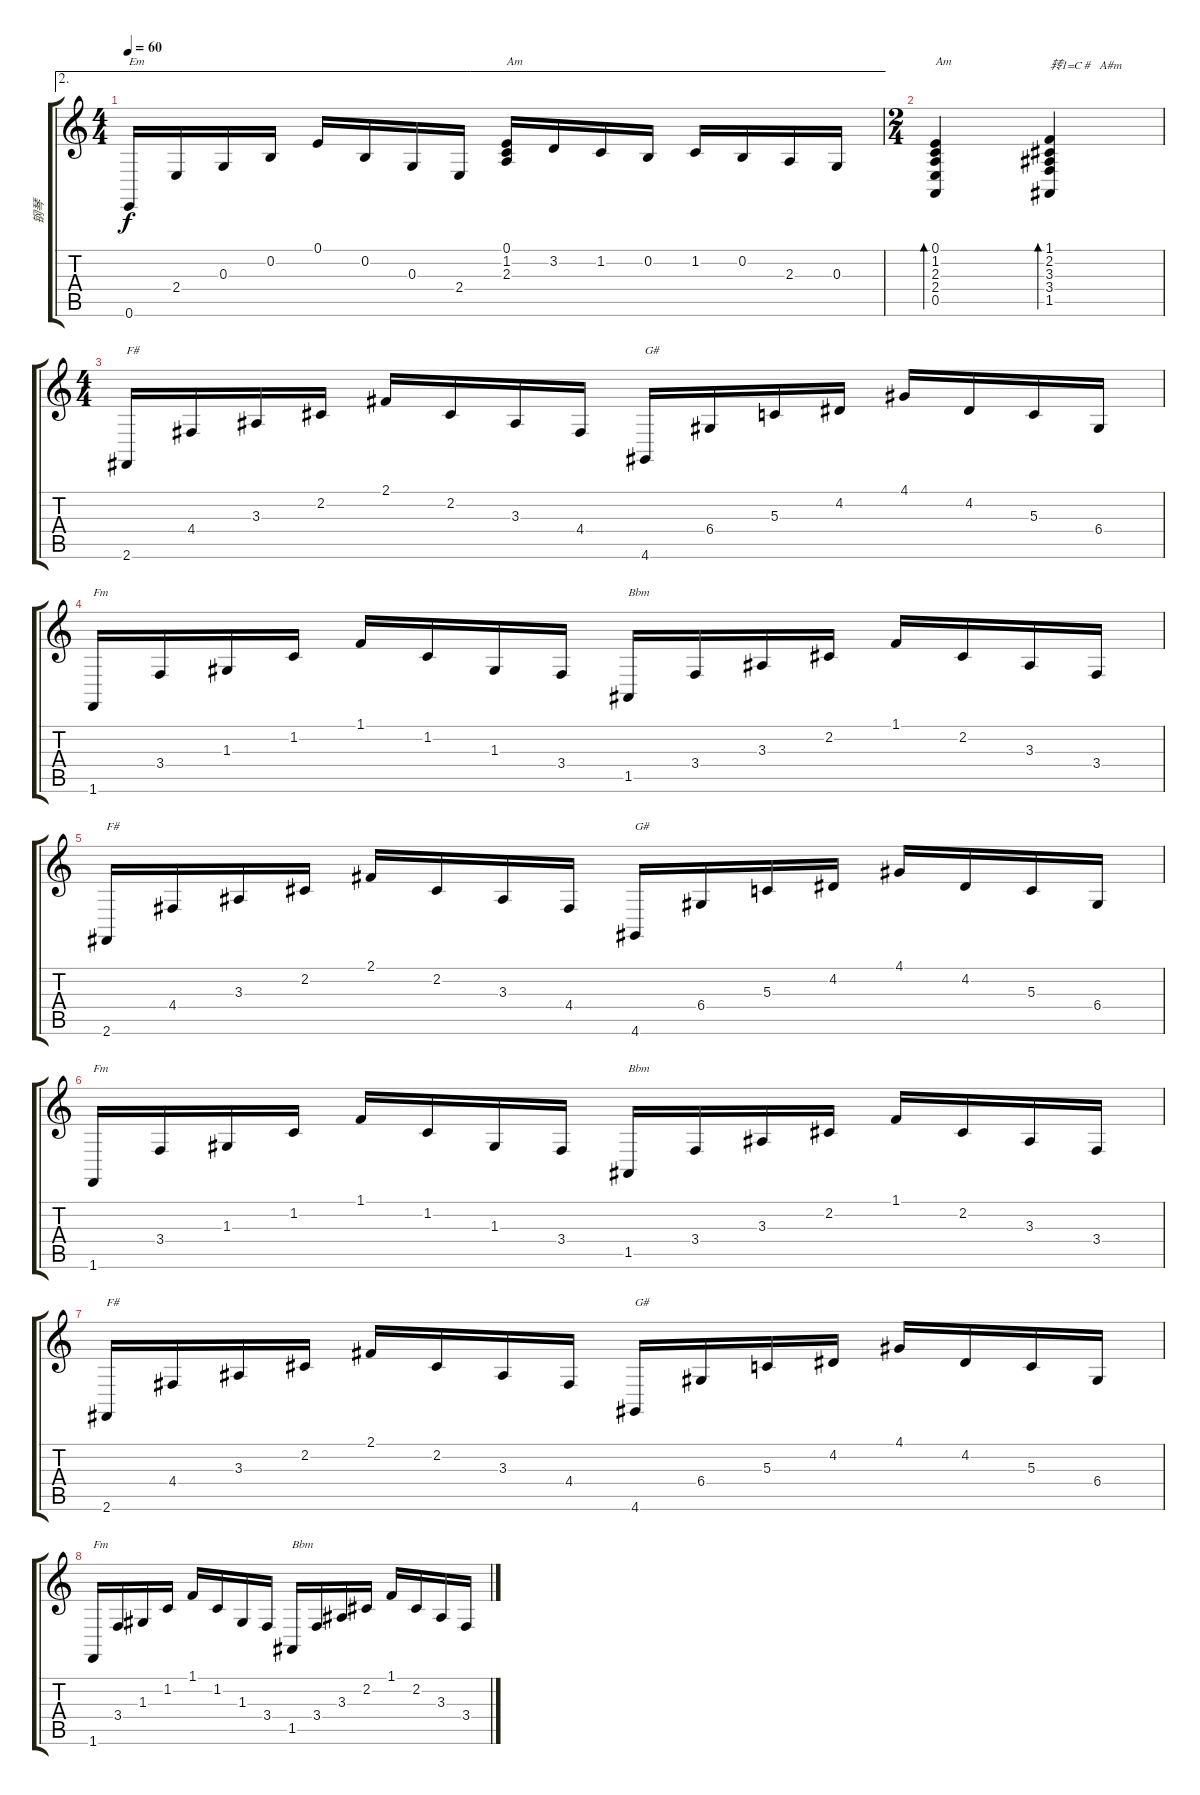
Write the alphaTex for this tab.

\track ("钢琴" "钢琴") {instrument electricgrandpiano}
\staff {score tabs}
\tuning (E4 B3 G3 D3 A2 E2) {hide}
\ae 2
\ts (4 4)
\tempo 60
\clef g2
\ks c
0.6.16{txt "Em" dy f} 2.4.16 0.3.16 0.2.16 0.1.16 0.2.16 0.3.16 2.4.16 (0.1 1.2 2.3).16{txt "Am"} 3.2.16 1.2.16 0.2.16 1.2.16 0.2.16 2.3.16 0.3.16 |
\ts (2 4)
(0.1 1.2 2.3 2.4 0.5).4{bd 240 txt "Am"} (1.1 2.2 3.3 3.4 1.5).4{bd 240 txt "转1=C #   A#m   "} |
\ts (4 4)
2.6.16{txt "F#"} 4.4.16 3.3.16 2.2.16 2.1.16 2.2.16 3.3.16 4.4.16 4.6.16{txt "G#"} 6.4.16 5.3.16 4.2.16 4.1.16 4.2.16 5.3.16 6.4.16 |
1.6.16{txt "Fm"} 3.4.16 1.3.16 1.2.16 1.1.16 1.2.16 1.3.16 3.4.16 1.5.16{txt "Bbm"} 3.4.16 3.3.16 2.2.16 1.1.16 2.2.16 3.3.16 3.4.16 |
2.6.16{txt "F#"} 4.4.16 3.3.16 2.2.16 2.1.16 2.2.16 3.3.16 4.4.16 4.6.16{txt "G#"} 6.4.16 5.3.16 4.2.16 4.1.16 4.2.16 5.3.16 6.4.16 |
1.6.16{txt "Fm"} 3.4.16 1.3.16 1.2.16 1.1.16 1.2.16 1.3.16 3.4.16 1.5.16{txt "Bbm"} 3.4.16 3.3.16 2.2.16 1.1.16 2.2.16 3.3.16 3.4.16 |
2.6.16{txt "F#"} 4.4.16 3.3.16 2.2.16 2.1.16 2.2.16 3.3.16 4.4.16 4.6.16{txt "G#"} 6.4.16 5.3.16 4.2.16 4.1.16 4.2.16 5.3.16 6.4.16 |
1.6.16{txt "Fm"} 3.4.16 1.3.16 1.2.16 1.1.16 1.2.16 1.3.16 3.4.16 1.5.16{txt "Bbm"} 3.4.16 3.3.16 2.2.16 1.1.16 2.2.16 3.3.16 3.4.16
